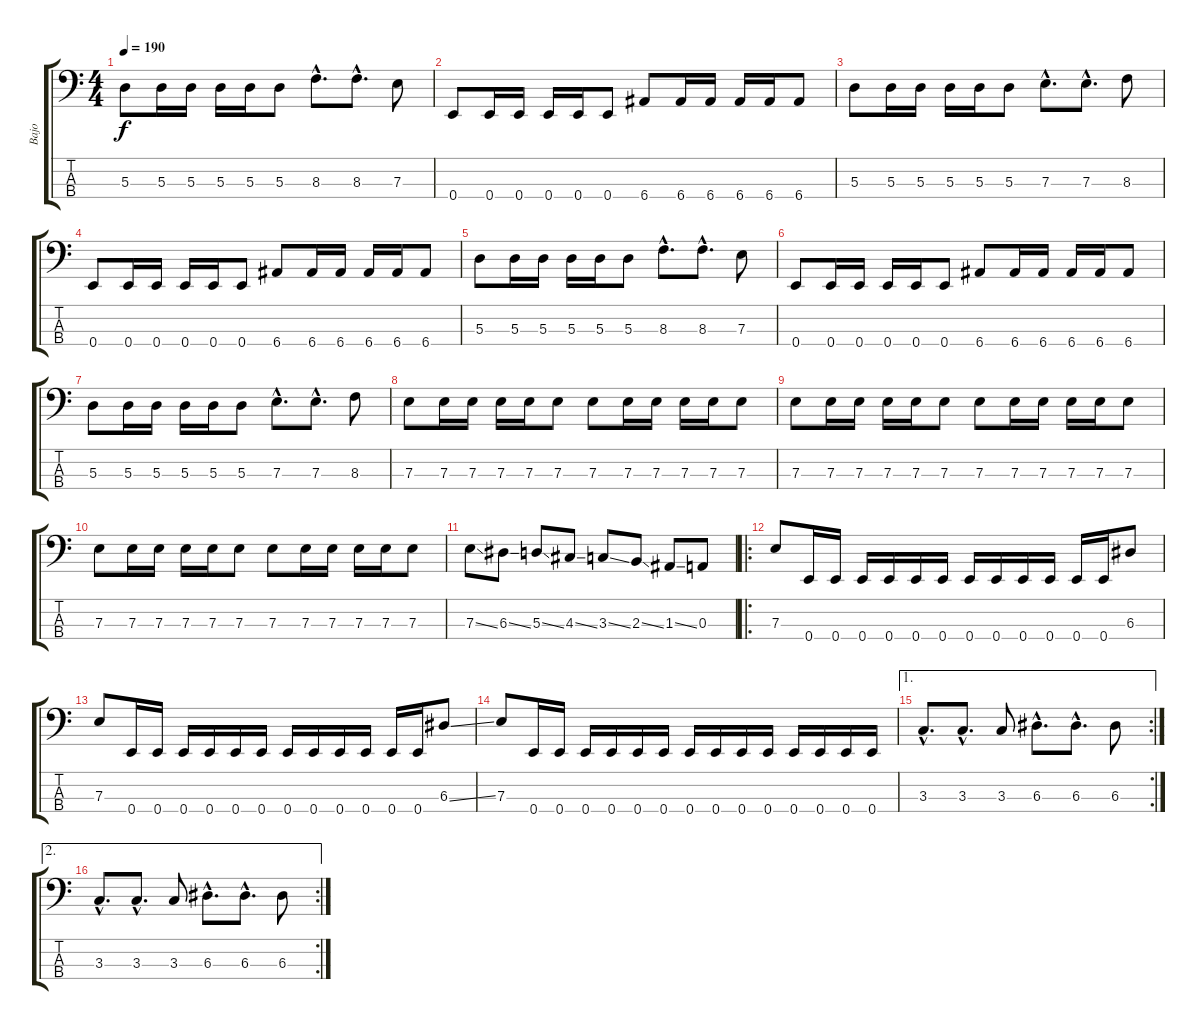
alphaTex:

\track ("Bajo" "Bajo") {instrument electricbasspick}
\staff {score tabs}
\tuning (G2 D2 A1 E1) {hide}
\ts (4 4)
\tempo 190
\clef f4
\ks c
5.3.8{dy f} 5.3.16 5.3.16 5.3.16 5.3.16 5.3.8 8.3{hac}.8{d} 8.3{hac}.8{d} 7.3.8 |
0.4.8 0.4.16 0.4.16 0.4.16 0.4.16 0.4.8 6.4.8 6.4.16 6.4.16 6.4.16 6.4.16 6.4.8 |
5.3.8 5.3.16 5.3.16 5.3.16 5.3.16 5.3.8 7.3{hac}.8{d} 7.3{hac}.8{d} 8.3.8 |
0.4.8 0.4.16 0.4.16 0.4.16 0.4.16 0.4.8 6.4.8 6.4.16 6.4.16 6.4.16 6.4.16 6.4.8 |
5.3.8 5.3.16 5.3.16 5.3.16 5.3.16 5.3.8 8.3{hac}.8{d} 8.3{hac}.8{d} 7.3.8 |
0.4.8 0.4.16 0.4.16 0.4.16 0.4.16 0.4.8 6.4.8 6.4.16 6.4.16 6.4.16 6.4.16 6.4.8 |
5.3.8 5.3.16 5.3.16 5.3.16 5.3.16 5.3.8 7.3{hac}.8{d} 7.3{hac}.8{d} 8.3.8 |
7.3.8 7.3.16 7.3.16 7.3.16 7.3.16 7.3.8 7.3.8 7.3.16 7.3.16 7.3.16 7.3.16 7.3.8 |
7.3.8 7.3.16 7.3.16 7.3.16 7.3.16 7.3.8 7.3.8 7.3.16 7.3.16 7.3.16 7.3.16 7.3.8 |
7.3.8 7.3.16 7.3.16 7.3.16 7.3.16 7.3.8 7.3.8 7.3.16 7.3.16 7.3.16 7.3.16 7.3.8 |
7.3{ss}.8 6.3{ss}.8 5.3{ss}.8 4.3{ss}.8 3.3{ss}.8 2.3{ss}.8 1.3{ss}.8 0.3.8 |
\ro
7.3.8 0.4.16 0.4.16 0.4.16 0.4.16 0.4.16 0.4.16 0.4.16 0.4.16 0.4.16 0.4.16 0.4.16 0.4.16 6.3.8 |
7.3.8 0.4.16 0.4.16 0.4.16 0.4.16 0.4.16 0.4.16 0.4.16 0.4.16 0.4.16 0.4.16 0.4.16 0.4.16 6.3{ss}.8 |
7.3.8 0.4.16 0.4.16 0.4.16 0.4.16 0.4.16 0.4.16 0.4.16 0.4.16 0.4.16 0.4.16 0.4.16 0.4.16 0.4.16 0.4.16 |
\ae 1
\rc 2
3.3{hac}.8{d} 3.3{hac}.8{d} 3.3.8 6.3{hac}.8{d} 6.3{hac}.8{d} 6.3.8 |
\ae 2
\rc 2
3.3{hac}.8{d} 3.3{hac}.8{d} 3.3.8 6.3{hac}.8{d} 6.3{hac}.8{d} 6.3.8
